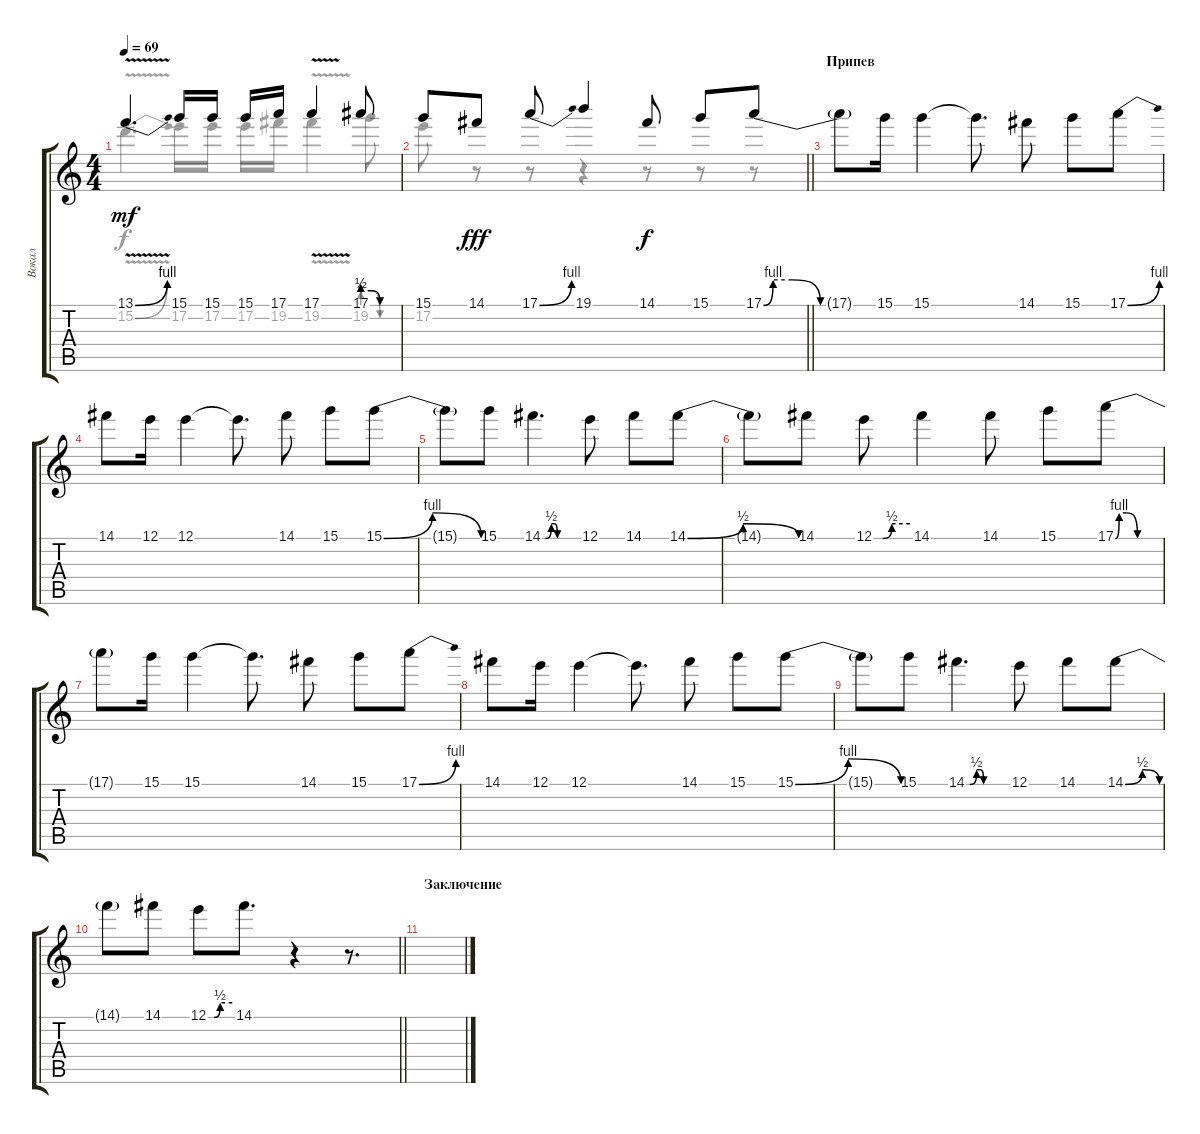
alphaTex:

\track ("Вокал" "Вокал") {instrument electricguitarjazz}
\staff {score tabs}
\tuning (E4 B3 G3 D3 A2 E2) {hide}
\voice
\ts (4 4)
\tempo 69
\clef g2
\ks c
13.1{be (bend 0 0 60 4) v}.4{d dy mf} 15.1.16 15.1.16 15.1.16 17.1.16 17.1{v}.4 17.1{be (custom 0 2 15 2 30 0 60 0)}.8 |
\barLineRight lightlight
15.1.8 14.1.8{dy fff instrument distortionguitar} 17.1{be (bend 0 0 60 4)}.8 19.1.4 14.1.8{dy f} 15.1.8 17.1{be (custom 0 0 5 4 15 4 30 0 60 0)}.8 |
\section ("" "Припев")
17.1{t}.8 15.1.16 15.1.4 15.1{t}.8{d} 14.1.8 15.1.8 17.1{be (bend 0 0 60 4)}.8 |
14.1.8 12.1.16 12.1.4 12.1{t}.8{d} 14.1.8 15.1.8 15.1{be (bendrelease 0 0 5 4 45 4 60 0)}.8 |
15.1{t}.8 15.1.8 14.1{be (custom 0 0 5 0 15 2 20 2 25 0 30 0 60 0)}.4{d} 12.1.8 14.1.8 14.1{be (bendrelease 0 0 5 2 45 2 60 0)}.8 |
14.1{t}.8 14.1.8 12.1{be (custom 0 0 15 0 30 2 60 2)}.8 14.1.4 14.1.8 15.1.8 17.1{be (custom 0 0 5 4 15 4 30 0 60 0)}.8 |
17.1{t}.8 15.1.16 15.1.4 15.1{t}.8{d} 14.1.8 15.1.8 17.1{be (bend 0 0 60 4)}.8 |
14.1.8 12.1.16 12.1.4 12.1{t}.8{d} 14.1.8 15.1.8 15.1{be (bendrelease 0 0 5 4 45 4 60 0)}.8 |
15.1{t}.8 15.1.8 14.1{be (custom 0 0 5 0 15 2 20 2 25 0 30 0 60 0)}.4{d} 12.1.8 14.1.8 14.1{be (bendrelease 0 0 5 2 45 2 60 0)}.8 |
\barLineRight lightlight
14.1{t}.8 14.1.8 12.1{be (custom 0 0 15 0 30 2 60 2)}.8 14.1.8{d} r.4 r.8{d} |
\section ("" "Заключение")
|
|
|
\voice
\clef g2
\ottava regular
\simile none
\ks c
15.2{be (bend 0 0 60 4) v}.4{d dy f} 17.2.16 17.2.16 17.2.16 19.2.16 19.2{v}.4 19.2{be (custom 0 2 15 2 30 0 60 0)}.8 |
\barLineRight lightlight
17.2.8 r.8 r.8 r.4 r.8 r.8 r.8 |
|
|
|
|
|
|
|
\barLineRight lightlight
|
|
|
|
